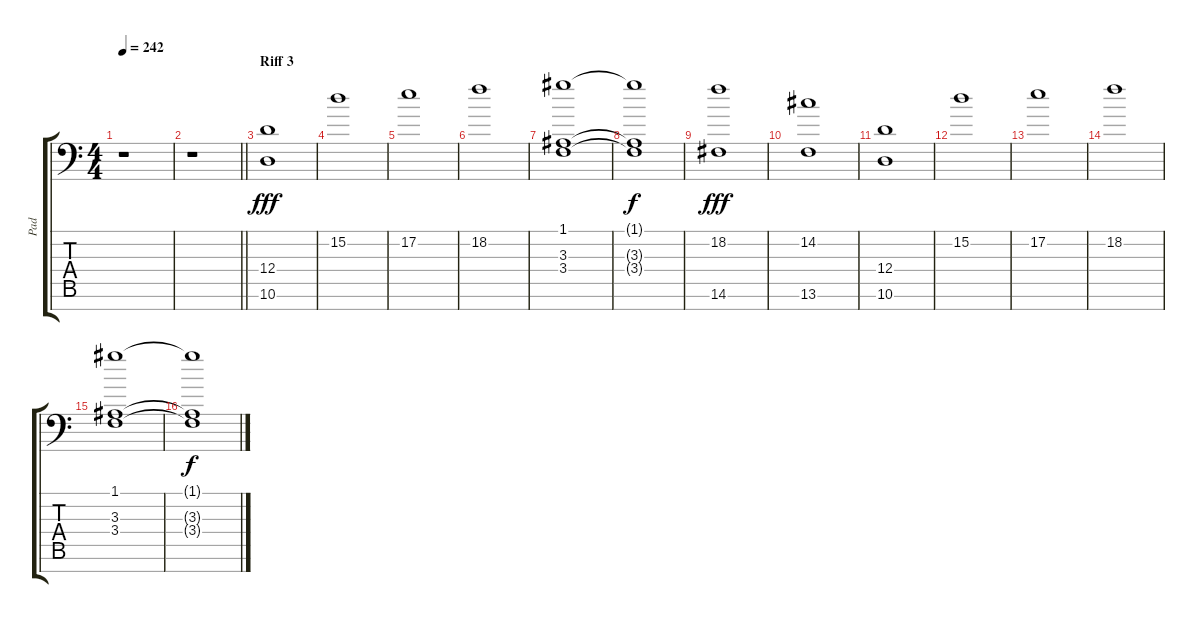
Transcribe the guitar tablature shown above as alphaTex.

\track ("Pad" "Pad") {instrument pad8sweep}
\staff {score tabs}
\tuning (G5 B3 G3 D3 A2 E2 C-1) {hide}
\ts (4 4)
\tempo 242
\clef f4
\ks c
r.1{dy fff} |
\barLineRight lightlight
r.1 |
\section ("" "Riff 3")
(12.4 10.6).1 |
15.2.1 |
17.2.1 |
18.2.1 |
(1.1 3.3 3.4).1 |
(1.1{t} 3.3{t} 3.4{t}).1{dy f} |
(18.2 14.6).1{dy fff} |
(14.2 13.6).1 |
(12.4 10.6).1 |
15.2.1 |
17.2.1 |
18.2.1 |
(1.1 3.3 3.4).1 |
(1.1{t} 3.3{t} 3.4{t}).1{dy f}
